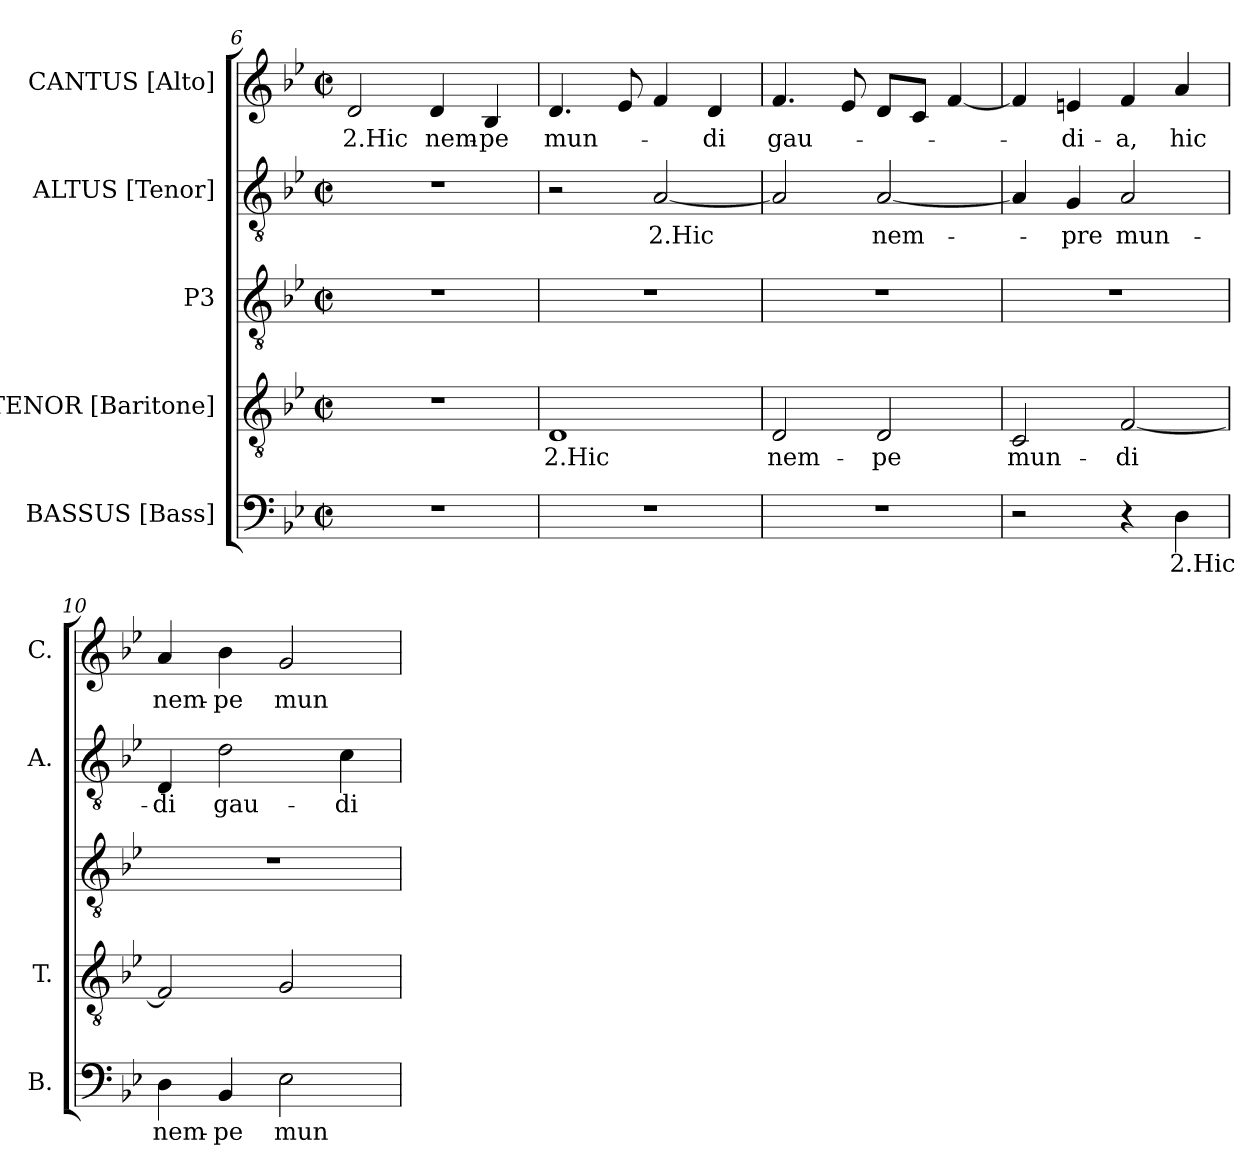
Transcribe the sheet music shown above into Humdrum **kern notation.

**kern	**text	**kern	**text	**kern	**kern	**text	**kern	**text
*part5	*part5	*part4	*part4	*part3	*part2	*part2	*part1	*part1
*staff5	*staff5	*staff4	*staff4	*staff3	*staff2	*staff2	*staff1	*staff1
*I"BASSUS [Bass]	*	*I"TENOR [Baritone]	*	*I"P3	*I"ALTUS [Tenor]	*	*I"CANTUS [Alto]	*
*I'B.	*	*I'T.	*	*	*I'A.	*	*I'C.	*
*clefF4	*	*clefGv2	*	*clefGv2	*clefGv2	*	*clefG2	*
*	*	*ITrd7c12	*	*ITrd7c12	*ITrd7c12	*	*	*
*k[b-e-]	*	*k[b-e-]	*	*k[b-e-]	*k[b-e-]	*	*k[b-e-]	*
*B-:	*	*B-:	*	*B-:	*B-:	*	*B-:	*
*M2/2	*	*M2/2	*	*M2/2	*M2/2	*	*M2/2	*
*met(c|)	*	*met(c|)	*	*met(c|)	*met(c|)	*	*met(c|)	*
=6	=6	=6	=6	=6	=6	=6	=6	=6
!	!	!	!	!	!	!	!	!LO:LY:b:color=#000000
1r	.	1r	.	1r	1r	.	2di/	2.Hic
!	!	!	!	!	!	!	!	!LO:LY:b:color=#000000
.	.	.	.	.	.	.	4di/	nem-
!	!	!	!	!	!	!	!	!LO:LY:b:color=#000000
.	.	.	.	.	.	.	4B-i/	-pe
=7	=7	=7	=7	=7	=7	=7	=7	=7
!	!	!	!LO:LY:b:color=#000000	!	!	!	!	!
!	!	!	!	!	!	!	!	!LO:LY:b:color=#000000
1r	.	1DDi	2.Hic	1r	2r	.	4.di/	mun-
.	.	.	.	.	.	.	8e-i/	.
!	!	!	!	!	!	!LO:LY:b:color=#000000	!	!
.	.	.	.	.	[2AAi/	2.Hic	4fi/	.
!	!	!	!	!	!	!	!	!LO:LY:b:color=#000000
.	.	.	.	.	.	.	4di/	-di
=8	=8	=8	=8	=8	=8	=8	=8	=8
!	!	!	!LO:LY:b:color=#000000	!	!	!	!	!
!	!	!	!	!	!	!	!	!LO:LY:b:color=#000000
1r	.	2DDi/	nem-	1r	2AAi/]	.	4.fi/	gau-
.	.	.	.	.	.	.	8e-i/	.
!	!	!	!LO:LY:b:color=#000000	!	!	!	!	!
!	!	!	!	!	!	!LO:LY:b:color=#000000	!	!
.	.	2DDi/	-pe	.	[2AAi/	nem-	8di/L	.
.	.	.	.	.	.	.	8ci/J	.
.	.	.	.	.	.	.	[4fi/	.
=9	=9	=9	=9	=9	=9	=9	=9	=9
!	!	!	!LO:LY:b:color=#000000	!	!	!	!	!
2r	.	2CCi/	mun-	1r	4AAi/]	.	4fi/]	.
!	!	!	!	!	!	!LO:LY:b:color=#000000	!	!
!	!	!	!	!	!	!	!	!LO:LY:b:color=#000000
.	.	.	.	.	4GGi/	-pre	4eni/	-di-
!	!	!	!LO:LY:b:color=#000000	!	!	!	!	!
!	!	!	!	!	!	!LO:LY:b:color=#000000	!	!
!	!	!	!	!	!	!	!	!LO:LY:b:color=#000000
4r	.	[2FFi/	-di	.	2AAi/	mun-	4fi/	-a,
!	!LO:LY:b:color=#000000	!	!	!	!	!	!	!
!	!	!	!	!	!	!	!	!LO:LY:b:color=#000000
4Di\	2.Hic	.	.	.	.	.	4ai/	hic
=10	=10	=10	=10	=10	=10	=10	=10	=10
!	!LO:LY:b:color=#000000	!	!	!	!	!	!	!
!	!	!	!	!	!	!LO:LY:b:color=#000000	!	!
!	!	!	!	!	!	!	!	!LO:LY:b:color=#000000
4Di\	nem-	2FFi/]	.	1r	4DDi/	-di	4ai/	nem-
!	!LO:LY:b:color=#000000	!	!	!	!	!	!	!
!	!	!	!	!	!	!LO:LY:b:color=#000000	!	!
!	!	!	!	!	!	!	!	!LO:LY:b:color=#000000
4BB-i/	-pe	.	.	.	2Di\	gau-	4b-i\	-pe
!	!LO:LY:b:color=#000000	!	!	!	!	!	!	!
!	!	!	!	!	!	!	!	!LO:LY:b:color=#000000
2E-i\	mun-	2GGi/	.	.	.	.	2gi/	mun-
!	!	!	!	!	!	!LO:LY:b:color=#000000	!	!
.	.	.	.	.	4Ci\	-di-	.	.
=	=	=	=	=	=	=	=	=
*-	*-	*-	*-	*-	*-	*-	*-	*-
